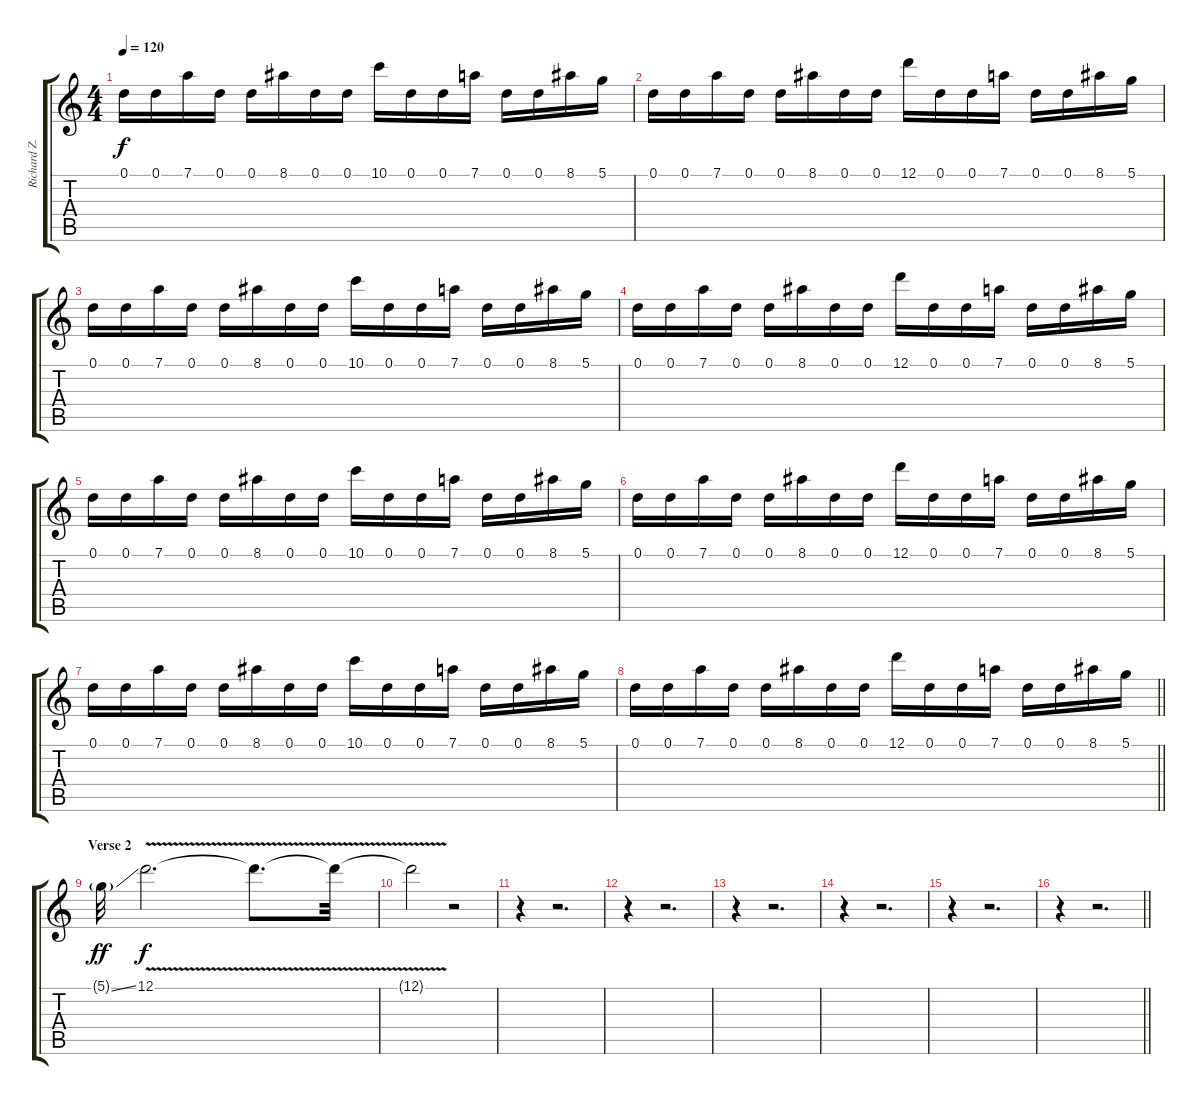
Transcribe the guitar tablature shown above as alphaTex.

\track ("Richard Z. Kruspe" "Richard Z.") {instrument distortionguitar}
\staff {score tabs}
\tuning (D4 A3 F3 C3 G2 C2) {hide}
\ts (4 4)
\tempo 120
\clef g2
\ks c
0.1.16{dy f} 0.1.16 7.1.16 0.1.16 0.1.16 8.1.16 0.1.16 0.1.16 10.1.16 0.1.16 0.1.16 7.1.16 0.1.16 0.1.16 8.1.16 5.1.16 |
0.1.16 0.1.16 7.1.16 0.1.16 0.1.16 8.1.16 0.1.16 0.1.16 12.1.16 0.1.16 0.1.16 7.1.16 0.1.16 0.1.16 8.1.16 5.1.16 |
0.1.16 0.1.16 7.1.16 0.1.16 0.1.16 8.1.16 0.1.16 0.1.16 10.1.16 0.1.16 0.1.16 7.1.16 0.1.16 0.1.16 8.1.16 5.1.16 |
0.1.16 0.1.16 7.1.16 0.1.16 0.1.16 8.1.16 0.1.16 0.1.16 12.1.16 0.1.16 0.1.16 7.1.16 0.1.16 0.1.16 8.1.16 5.1.16 |
0.1.16 0.1.16 7.1.16 0.1.16 0.1.16 8.1.16 0.1.16 0.1.16 10.1.16 0.1.16 0.1.16 7.1.16 0.1.16 0.1.16 8.1.16 5.1.16 |
0.1.16 0.1.16 7.1.16 0.1.16 0.1.16 8.1.16 0.1.16 0.1.16 12.1.16 0.1.16 0.1.16 7.1.16 0.1.16 0.1.16 8.1.16 5.1.16 |
0.1.16 0.1.16 7.1.16 0.1.16 0.1.16 8.1.16 0.1.16 0.1.16 10.1.16 0.1.16 0.1.16 7.1.16 0.1.16 0.1.16 8.1.16 5.1.16 |
\barLineRight lightlight
0.1.16 0.1.16 7.1.16 0.1.16 0.1.16 8.1.16 0.1.16 0.1.16 12.1.16 0.1.16 0.1.16 7.1.16 0.1.16 0.1.16 8.1.16 5.1.16 |
\section ("" "Verse 2")
5.1{ss g}.32{dy ff} 12.1{v}.2{d dy f} 12.1{v t}.8{d} 12.1{v t}.32 |
12.1{v t}.2 r.2 |
r.4 r.2{d} |
r.4 r.2{d} |
r.4 r.2{d} |
r.4 r.2{d} |
r.4 r.2{d} |
\barLineRight lightlight
r.4 r.2{d}
